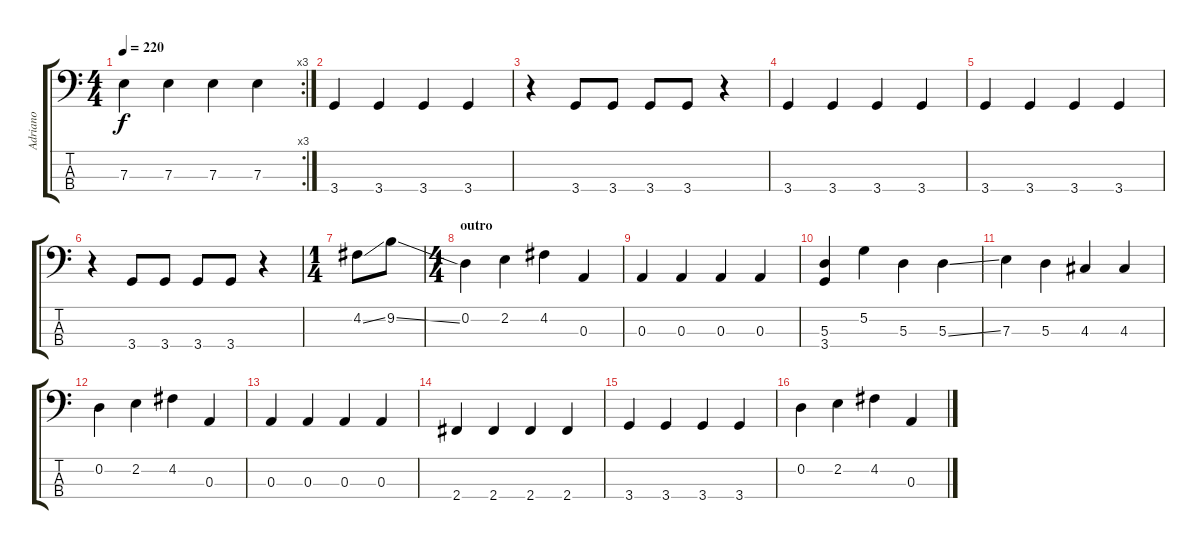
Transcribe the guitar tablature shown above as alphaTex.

\track ("Adriano" "Adriano") {instrument electricbasspick}
\staff {score tabs}
\tuning (G2 D2 A1 E1) {hide}
\rc 3
\ts (4 4)
\tempo 220
\clef f4
\ks c
7.3.4{dy f} 7.3.4 7.3.4 7.3.4 |
3.4.4 3.4.4 3.4.4 3.4.4 |
r.4 3.4.8 3.4.8 3.4.8 3.4.8 r.4 |
3.4.4 3.4.4 3.4.4 3.4.4 |
3.4.4 3.4.4 3.4.4 3.4.4 |
r.4 3.4.8 3.4.8 3.4.8 3.4.8 r.4 |
\ts (1 4)
4.2{ss}.8 9.2{ss}.8 |
\ts (4 4)
\section ("" "outro")
0.2.4 2.2.4 4.2.4 0.3.4 |
0.3.4 0.3.4 0.3.4 0.3.4 |
(5.3 3.4).4 5.2.4 5.3.4 5.3{ss}.4 |
7.3.4 5.3.4 4.3.4 4.3.4 |
0.2.4 2.2.4 4.2.4 0.3.4 |
0.3.4 0.3.4 0.3.4 0.3.4 |
2.4.4 2.4.4 2.4.4 2.4.4 |
3.4.4 3.4.4 3.4.4 3.4.4 |
0.2.4 2.2.4 4.2.4 0.3.4
